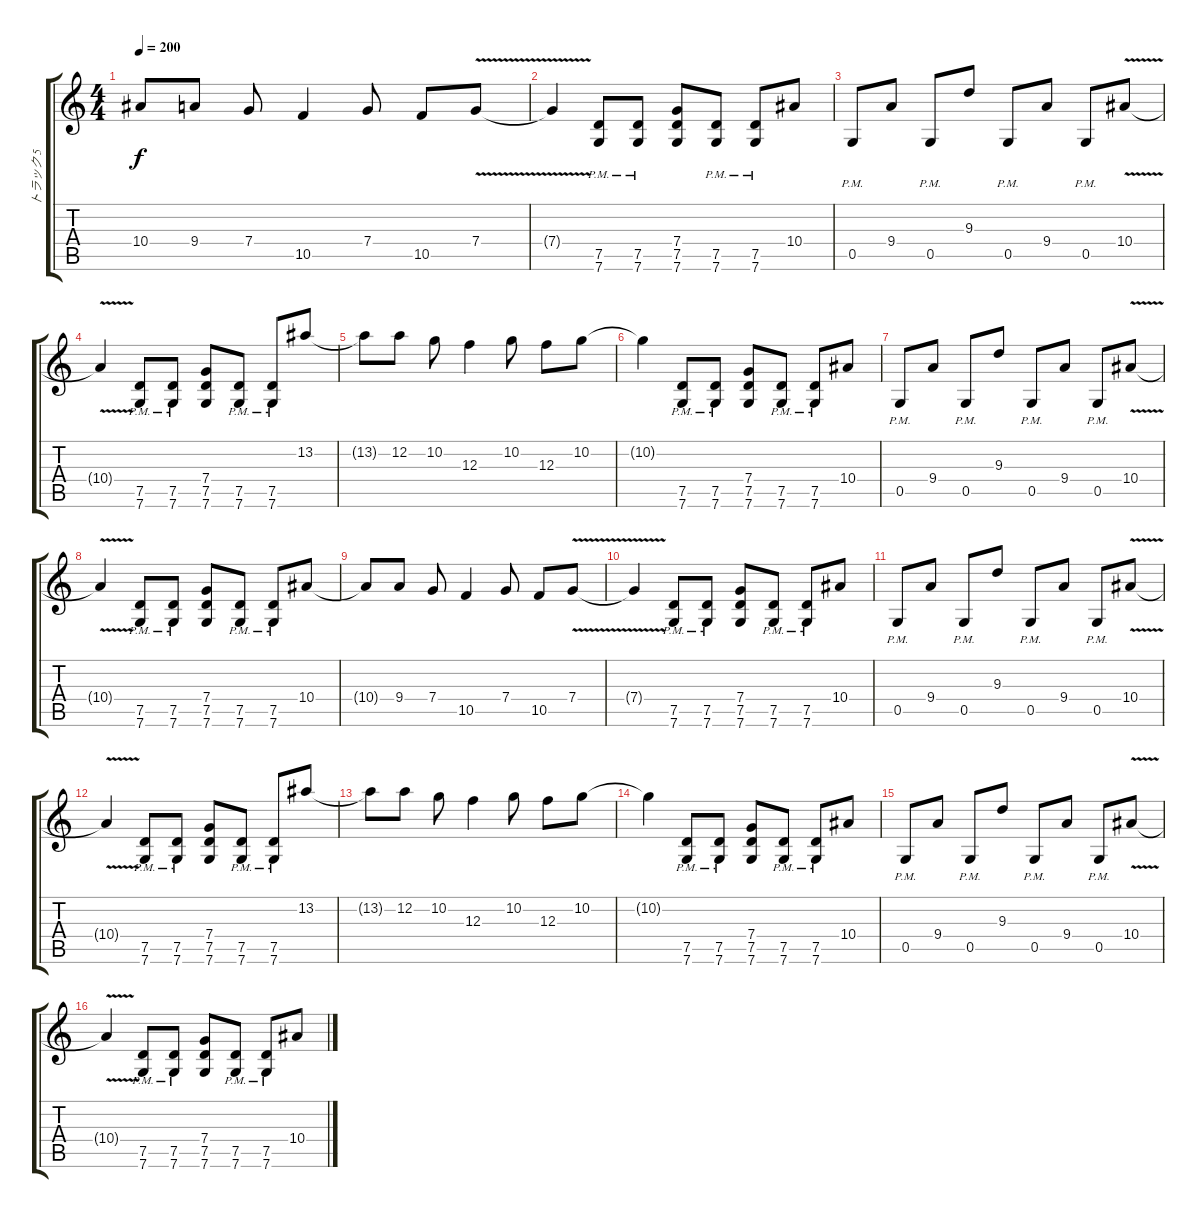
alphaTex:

\track ("トラック 5" "トラック 5") {instrument overdrivenguitar}
\staff {score tabs}
\tuning (D4 A3 F3 C3 G2 C2) {hide}
\ts (4 4)
\tempo 200
\clef g2
\ks c
10.4{t}.8{dy f} 9.4.8 7.4.8 10.5.4 7.4.8 10.5.8 7.4{v}.8 |
7.4{t}.4 (7.5{pm} 7.6{pm}).8 (7.5{pm} 7.6{pm}).8 (7.4 7.5 7.6).8 (7.5{pm} 7.6{pm}).8 (7.5{pm} 7.6{pm}).8 10.4.8 |
0.5{pm}.8 9.4.8 0.5{pm}.8 9.3.8 0.5{pm}.8 9.4.8 0.5{pm}.8 10.4{v}.8 |
10.4{t}.4 (7.5{pm} 7.6{pm}).8 (7.5{pm} 7.6{pm}).8 (7.4 7.5 7.6).8 (7.5{pm} 7.6{pm}).8 (7.5{pm} 7.6{pm}).8 13.2.8 |
13.2{t}.8 12.2.8 10.2.8 12.3.4 10.2.8 12.3.8 10.2.8 |
10.2{t}.4 (7.5{pm} 7.6{pm}).8 (7.5{pm} 7.6{pm}).8 (7.4 7.5 7.6).8 (7.5{pm} 7.6{pm}).8 (7.5{pm} 7.6{pm}).8 10.4.8 |
0.5{pm}.8 9.4.8 0.5{pm}.8 9.3.8 0.5{pm}.8 9.4.8 0.5{pm}.8 10.4{v}.8 |
10.4{t}.4 (7.5{pm} 7.6{pm}).8 (7.5{pm} 7.6{pm}).8 (7.4 7.5 7.6).8 (7.5{pm} 7.6{pm}).8 (7.5{pm} 7.6{pm}).8 10.4.8 |
10.4{t}.8 9.4.8 7.4.8 10.5.4 7.4.8 10.5.8 7.4{v}.8 |
7.4{t}.4 (7.5{pm} 7.6{pm}).8 (7.5{pm} 7.6{pm}).8 (7.4 7.5 7.6).8 (7.5{pm} 7.6{pm}).8 (7.5{pm} 7.6{pm}).8 10.4.8 |
0.5{pm}.8 9.4.8 0.5{pm}.8 9.3.8 0.5{pm}.8 9.4.8 0.5{pm}.8 10.4{v}.8 |
10.4{t}.4 (7.5{pm} 7.6{pm}).8 (7.5{pm} 7.6{pm}).8 (7.4 7.5 7.6).8 (7.5{pm} 7.6{pm}).8 (7.5{pm} 7.6{pm}).8 13.2.8 |
13.2{t}.8 12.2.8 10.2.8 12.3.4 10.2.8 12.3.8 10.2.8 |
10.2{t}.4 (7.5{pm} 7.6{pm}).8 (7.5{pm} 7.6{pm}).8 (7.4 7.5 7.6).8 (7.5{pm} 7.6{pm}).8 (7.5{pm} 7.6{pm}).8 10.4.8 |
0.5{pm}.8 9.4.8 0.5{pm}.8 9.3.8 0.5{pm}.8 9.4.8 0.5{pm}.8 10.4{v}.8 |
10.4{t}.4 (7.5{pm} 7.6{pm}).8 (7.5{pm} 7.6{pm}).8 (7.4 7.5 7.6).8 (7.5{pm} 7.6{pm}).8 (7.5{pm} 7.6{pm}).8 10.4.8
